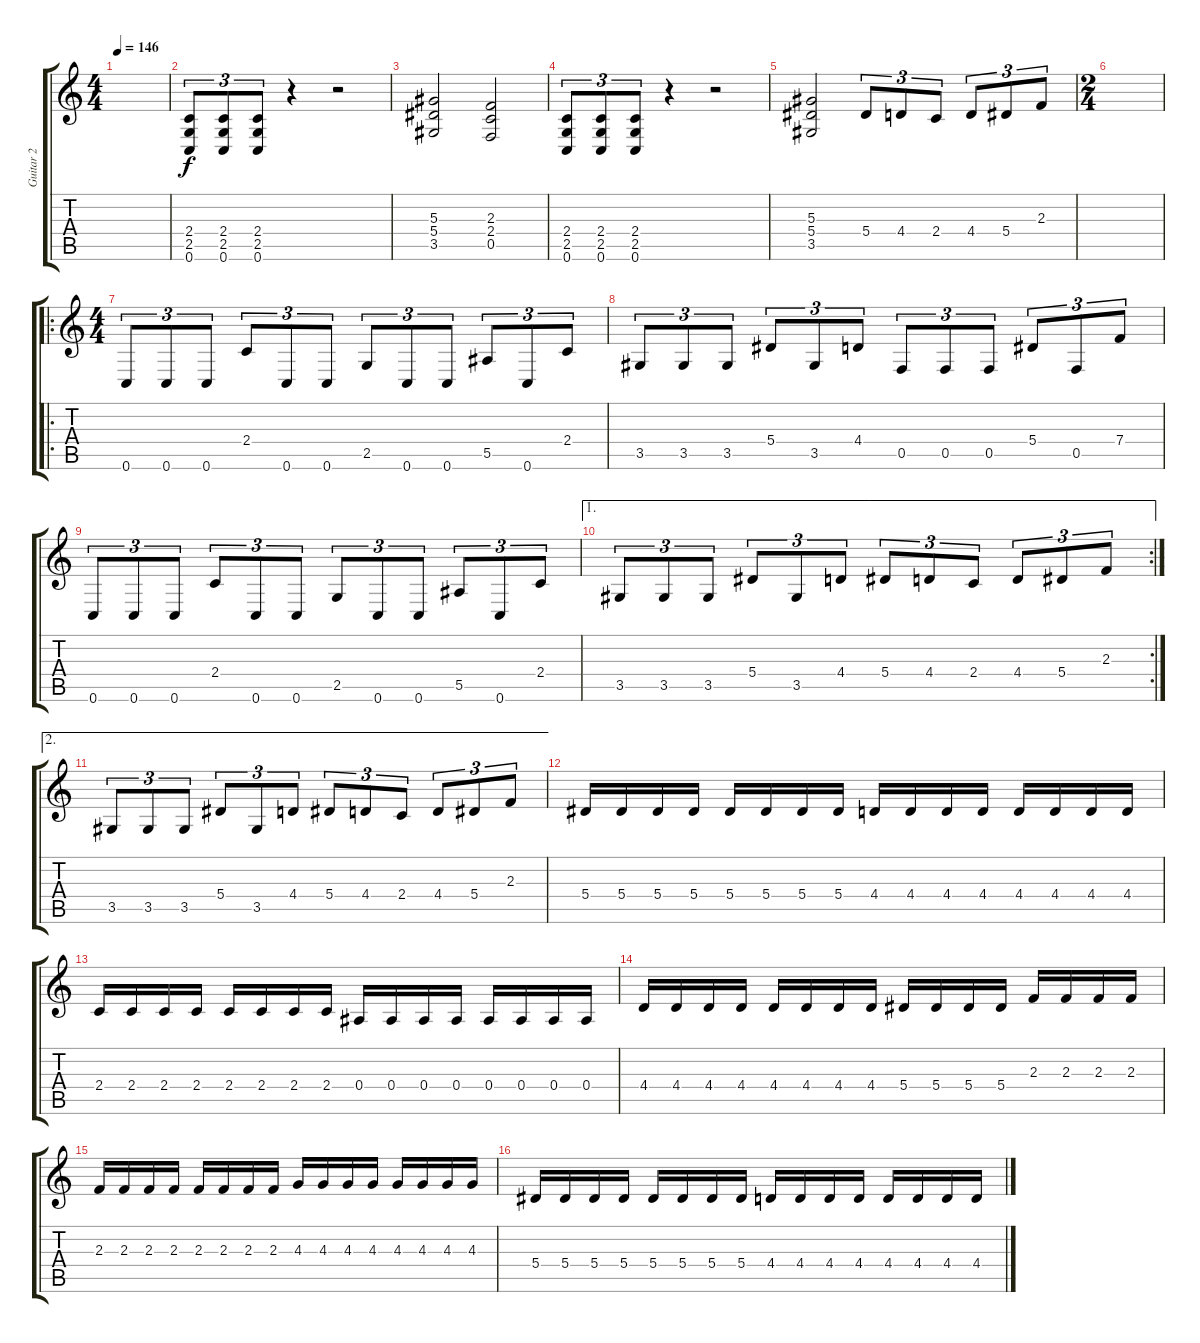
\track ("Guitar 2" "Guitar 2") {instrument distortionguitar}
\staff {score tabs}
\tuning (C4 G3 Eb3 Bb2 F2 C2) {hide}
\ts (4 4)
\tempo 146
\clef g2
\ks c
|
(2.4 2.5 0.6).8{tu (3 2)} (2.4 2.5 0.6).8{tu (3 2)} (2.4 2.5 0.6).8{tu (3 2)} r.4 r.2 |
(5.3 5.4 3.5).2 (2.3 2.4 0.5).2 |
(2.4 2.5 0.6).8{tu (3 2)} (2.4 2.5 0.6).8{tu (3 2)} (2.4 2.5 0.6).8{tu (3 2)} r.4 r.2 |
(5.3 5.4 3.5).2 5.4.8{tu (3 2)} 4.4.8{tu (3 2)} 2.4.8{tu (3 2)} 4.4.8{tu (3 2)} 5.4.8{tu (3 2)} 2.3.8{tu (3 2)} |
\ts (2 4)
|
\ro
\ts (4 4)
0.6.8{tu (3 2)} 0.6.8{tu (3 2)} 0.6.8{tu (3 2)} 2.4.8{tu (3 2)} 0.6.8{tu (3 2)} 0.6.8{tu (3 2)} 2.5.8{tu (3 2)} 0.6.8{tu (3 2)} 0.6.8{tu (3 2)} 5.5.8{tu (3 2)} 0.6.8{tu (3 2)} 2.4.8{tu (3 2)} |
3.5.8{tu (3 2)} 3.5.8{tu (3 2)} 3.5.8{tu (3 2)} 5.4.8{tu (3 2)} 3.5.8{tu (3 2)} 4.4.8{tu (3 2)} 0.5.8{tu (3 2)} 0.5.8{tu (3 2)} 0.5.8{tu (3 2)} 5.4.8{tu (3 2)} 0.5.8{tu (3 2)} 7.4.8{tu (3 2)} |
0.6.8{tu (3 2)} 0.6.8{tu (3 2)} 0.6.8{tu (3 2)} 2.4.8{tu (3 2)} 0.6.8{tu (3 2)} 0.6.8{tu (3 2)} 2.5.8{tu (3 2)} 0.6.8{tu (3 2)} 0.6.8{tu (3 2)} 5.5.8{tu (3 2)} 0.6.8{tu (3 2)} 2.4.8{tu (3 2)} |
\ae 1
\rc 2
3.5.8{tu (3 2)} 3.5.8{tu (3 2)} 3.5.8{tu (3 2)} 5.4.8{tu (3 2)} 3.5.8{tu (3 2)} 4.4.8{tu (3 2)} 5.4.8{tu (3 2)} 4.4.8{tu (3 2)} 2.4.8{tu (3 2)} 4.4.8{tu (3 2)} 5.4.8{tu (3 2)} 2.3.8{tu (3 2)} |
\ae 2
3.5.8{tu (3 2)} 3.5.8{tu (3 2)} 3.5.8{tu (3 2)} 5.4.8{tu (3 2)} 3.5.8{tu (3 2)} 4.4.8{tu (3 2)} 5.4.8{tu (3 2)} 4.4.8{tu (3 2)} 2.4.8{tu (3 2)} 4.4.8{tu (3 2)} 5.4.8{tu (3 2)} 2.3.8{tu (3 2)} |
5.4.16 5.4.16 5.4.16 5.4.16 5.4.16 5.4.16 5.4.16 5.4.16 4.4.16 4.4.16 4.4.16 4.4.16 4.4.16 4.4.16 4.4.16 4.4.16 |
2.4.16 2.4.16 2.4.16 2.4.16 2.4.16 2.4.16 2.4.16 2.4.16 0.4.16 0.4.16 0.4.16 0.4.16 0.4.16 0.4.16 0.4.16 0.4.16 |
4.4.16 4.4.16 4.4.16 4.4.16 4.4.16 4.4.16 4.4.16 4.4.16 5.4.16 5.4.16 5.4.16 5.4.16 2.3.16 2.3.16 2.3.16 2.3.16 |
2.3.16 2.3.16 2.3.16 2.3.16 2.3.16 2.3.16 2.3.16 2.3.16 4.3.16 4.3.16 4.3.16 4.3.16 4.3.16 4.3.16 4.3.16 4.3.16 |
5.4.16 5.4.16 5.4.16 5.4.16 5.4.16 5.4.16 5.4.16 5.4.16 4.4.16 4.4.16 4.4.16 4.4.16 4.4.16 4.4.16 4.4.16 4.4.16
